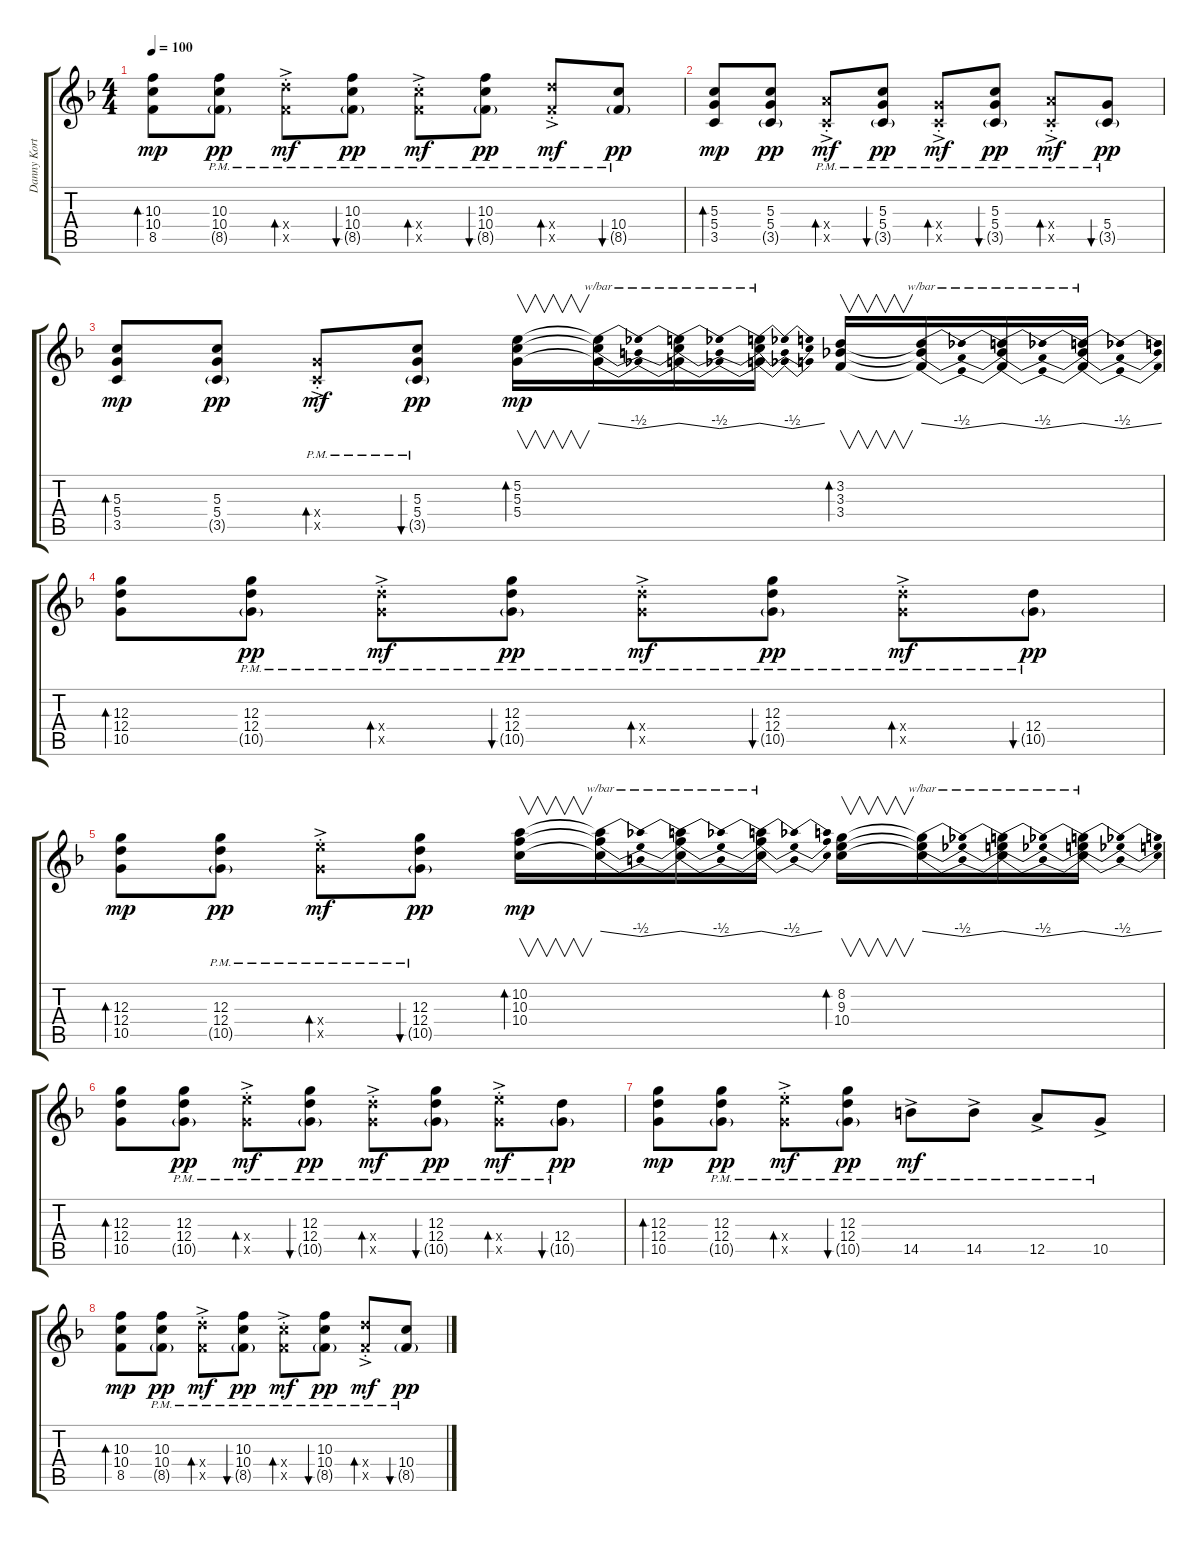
\track ("Danny Kortchmar-1" "Danny Kort") {instrument overdrivenguitar}
\staff {score tabs}
\tuning (E4 B3 G3 D3 A2 E2) {hide}
\ts (4 4)
\tempo 100
\clef g2
\ks f
(10.3 10.4 8.5).8{bd 30 dy mp} (10.3{pm} 10.4{pm} 8.5{g pm}).8{dy pp} (12.4{pm st x} 8.5{ac pm st x}).8{bd 30 dy mf} (10.3{pm} 10.4{pm} 8.5{g pm}).8{bu 30 dy pp} (10.4{pm st x} 8.5{ac pm st x}).8{bd 30 dy mf} (10.3{pm} 10.4{pm} 8.5{g pm}).8{bu 30 dy pp} (12.4{pm st x} 8.5{ac pm st x}).8{bd 30 dy mf} (10.4{pm} 8.5{g pm}).8{bu 30 dy pp} |
(5.3 5.4 3.5).8{bd 30 dy mp} (5.3 5.4 3.5{g}).8{dy pp} (7.4{pm st x} 3.5{ac pm st x}).8{bd 30 dy mf} (5.3{pm} 5.4{pm} 3.5{g pm}).8{bu 30 dy pp} (5.4{pm st x} 3.5{ac pm st x}).8{bd 30 dy mf} (5.3{pm} 5.4{pm} 3.5{g pm}).8{bu 30 dy pp} (7.4{pm st x} 3.5{ac pm st x}).8{bd 30 dy mf} (5.4{pm} 3.5{g pm}).8{bu 30 dy pp} |
(5.3 5.4 3.5).8{bd 30 dy mp} (5.3 5.4 3.5{g}).8{dy pp} (5.4{pm st x} 3.5{ac pm st x}).8{bd 30 dy mf} (5.3{pm} 5.4{pm} 3.5{g pm}).8{bu 30 dy pp} (5.2 5.3 5.4).16{v bd 30 dy mp} (5.2{t} 5.3{t} 5.4{t}).16{tbe (dip default 0 0 30 -2 60 0)} (5.2{t} 5.3{t} 5.4{t}).16{tbe (dip default 0 0 30 -2 60 0)} (5.2{t} 5.3{t} 5.4{t}).16{tbe (dip default 0 0 30 -2 60 0)} (3.2 3.3 3.4).16{v bd 30} (3.2{t} 3.3{t} 3.4{t}).16{tbe (dip default 0 0 30 -2 60 0)} (3.2{t} 3.3{t} 3.4{t}).16{tbe (dip default 0 0 30 -2 60 0)} (3.2{t} 3.3{t} 3.4{t}).16{tbe (dip default 0 0 30 -2 60 0)} |
(12.3 12.4 10.5).8{bd 30} (12.3{pm} 12.4{pm} 10.5{g pm}).8{dy pp} (12.4{pm st x} 10.5{ac pm st x}).8{bd 30 dy mf} (12.3{pm} 12.4{pm} 10.5{g pm}).8{bu 30 dy pp} (12.4{pm st x} 10.5{ac pm st x}).8{bd 30 dy mf} (12.3{pm} 12.4{pm} 10.5{g pm}).8{bu 30 dy pp} (12.4{pm st x} 10.5{ac pm st x}).8{bd 30 dy mf} (12.4{pm} 10.5{g pm}).8{bu 30 dy pp} |
(12.3 12.4 10.5).8{bd 30 dy mp} (12.3{pm} 12.4{pm} 10.5{g pm}).8{dy pp} (14.4{pm st x} 10.5{ac pm st x}).8{bd 30 dy mf} (12.3{pm} 12.4{pm} 10.5{g pm}).8{bu 30 dy pp} (10.2 10.3 10.4).16{v bd 30 dy mp} (10.2{t} 10.3{t} 10.4{t}).16{tbe (dip default 0 0 30 -2 60 0)} (10.2{t} 10.3{t} 10.4{t}).16{tbe (dip default 0 0 30 -2 60 0)} (10.2{t} 10.3{t} 10.4{t}).16{tbe (dip default 0 0 30 -2 60 0)} (8.2 9.3 10.4).16{v bd 30} (8.2{t} 9.3{t} 10.4{t}).16{tbe (dip default 0 0 30 -2 60 0)} (8.2{t} 9.3{t} 10.4{t}).16{tbe (dip default 0 0 30 -2 60 0)} (8.2{t} 9.3{t} 10.4{t}).16{tbe (dip default 0 0 30 -2 60 0)} |
(12.3 12.4 10.5).8{bd 30} (12.3{pm} 12.4{pm} 10.5{g pm}).8{dy pp} (14.4{pm st x} 10.5{ac pm st x}).8{bd 30 dy mf} (12.3{pm} 12.4{pm} 10.5{g pm}).8{bu 30 dy pp} (12.4{pm st x} 10.5{ac pm st x}).8{bd 30 dy mf} (12.3{pm} 12.4{pm} 10.5{g pm}).8{bu 30 dy pp} (14.4{pm st x} 10.5{ac pm st x}).8{bd 30 dy mf} (12.4{pm} 10.5{g pm}).8{bu 30 dy pp} |
(12.3 12.4 10.5).8{bd 30 dy mp} (12.3{pm} 12.4{pm} 10.5{g pm}).8{dy pp} (14.4{pm st x} 10.5{ac pm st x}).8{bd 30 dy mf} (12.3{pm} 12.4{pm} 10.5{g pm}).8{bu 30 dy pp} 14.5{ac pm}.8{dy mf} 14.5{ac pm}.8 12.5{ac pm}.8 10.5{ac pm}.8 |
(10.3 10.4 8.5).8{bd 30 dy mp} (10.3{pm} 10.4{pm} 8.5{g pm}).8{dy pp} (12.4{pm st x} 8.5{ac pm st x}).8{bd 30 dy mf} (10.3{pm} 10.4{pm} 8.5{g pm}).8{bu 30 dy pp} (10.4{pm st x} 8.5{ac pm st x}).8{bd 30 dy mf} (10.3{pm} 10.4{pm} 8.5{g pm}).8{bu 30 dy pp} (12.4{pm st x} 8.5{ac pm st x}).8{bd 30 dy mf} (10.4{pm} 8.5{g pm}).8{bu 30 dy pp}
